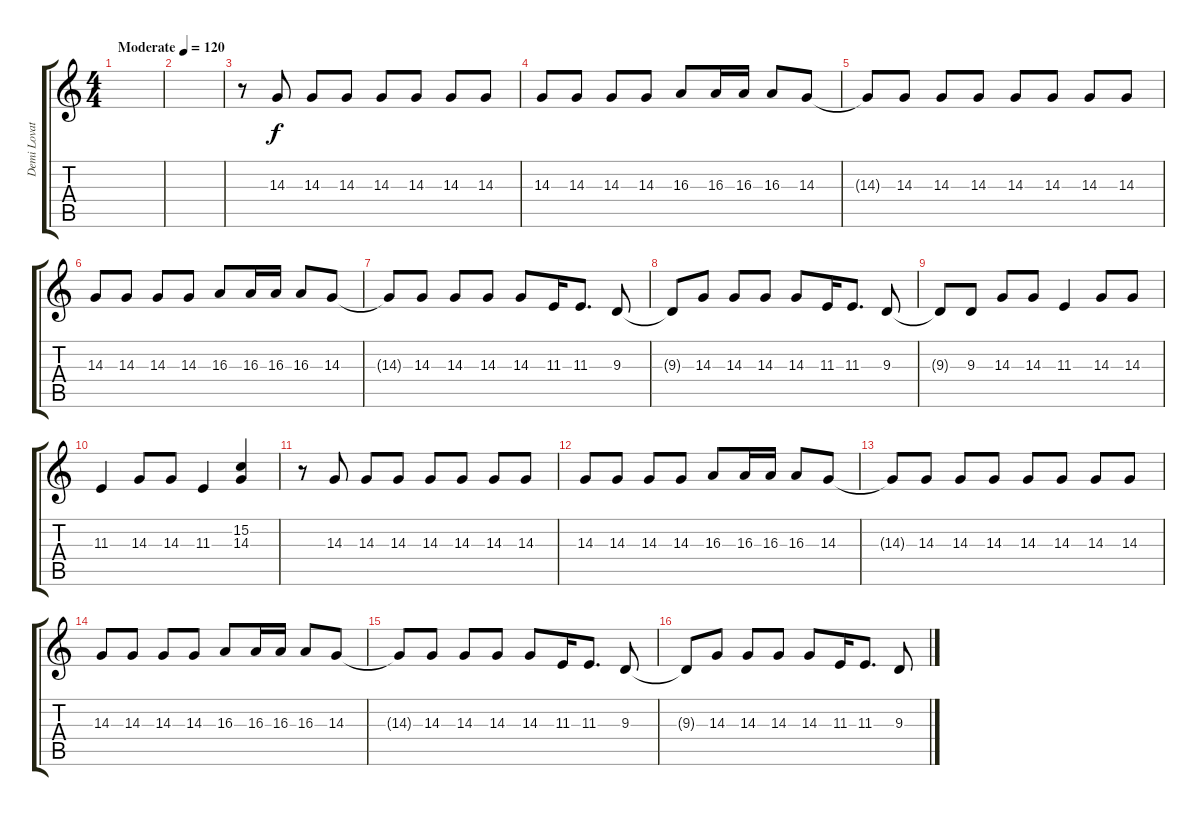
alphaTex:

\track ("Demi Lovato" "Demi Lovat") {instrument acousticgrandpiano}
\staff {score tabs}
\tuning (D4 A3 F3 C3 G2 D2) {hide}
\ts (4 4)
\tempo (120 "Moderate")
\clef g2
\ks c
|
|
r.8 14.3.8 14.3.8 14.3.8 14.3.8 14.3.8 14.3.8 14.3.8 |
14.3.8 14.3.8 14.3.8 14.3.8 16.3.8 16.3.16 16.3.16 16.3.8 14.3.8 |
14.3{t}.8 14.3.8 14.3.8 14.3.8 14.3.8 14.3.8 14.3.8 14.3.8 |
14.3.8 14.3.8 14.3.8 14.3.8 16.3.8 16.3.16 16.3.16 16.3.8 14.3.8 |
14.3{t}.8 14.3.8 14.3.8 14.3.8 14.3.8 11.3.16 11.3.8{d} 9.3.8 |
9.3{t}.8 14.3.8 14.3.8 14.3.8 14.3.8 11.3.16 11.3.8{d} 9.3.8 |
9.3{t}.8 9.3.8 14.3.8 14.3.8 11.3.4 14.3.8 14.3.8 |
11.3.4 14.3.8 14.3.8 11.3.4 (15.2 14.3).4 |
r.8 14.3.8 14.3.8 14.3.8 14.3.8 14.3.8 14.3.8 14.3.8 |
14.3.8 14.3.8 14.3.8 14.3.8 16.3.8 16.3.16 16.3.16 16.3.8 14.3.8 |
14.3{t}.8 14.3.8 14.3.8 14.3.8 14.3.8 14.3.8 14.3.8 14.3.8 |
14.3.8 14.3.8 14.3.8 14.3.8 16.3.8 16.3.16 16.3.16 16.3.8 14.3.8 |
14.3{t}.8 14.3.8 14.3.8 14.3.8 14.3.8 11.3.16 11.3.8{d} 9.3.8 |
9.3{t}.8 14.3.8 14.3.8 14.3.8 14.3.8 11.3.16 11.3.8{d} 9.3.8
